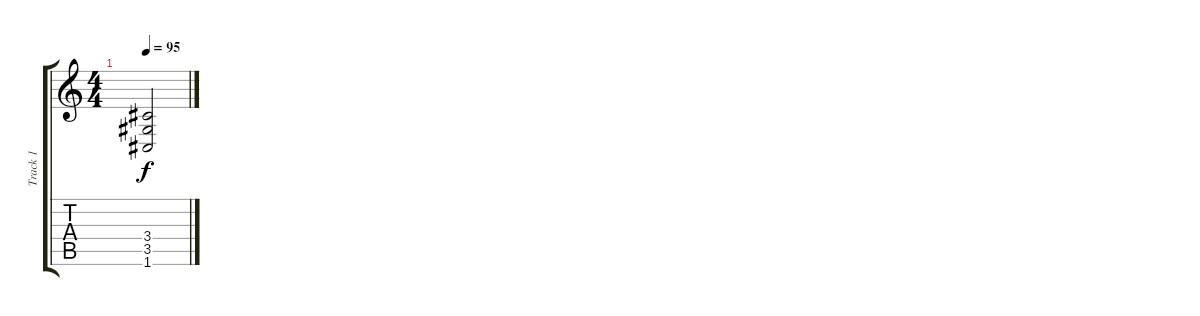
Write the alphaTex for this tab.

\track ("Track 1" "Track 1") {instrument distortionguitar}
\staff {score tabs}
\tuning (C4 G3 Eb3 Bb2 F2 C2) {hide}
\ts (4 4)
\tempo 95
\clef g2
\ks c
(3.4 3.5 1.6).2{dy f}
